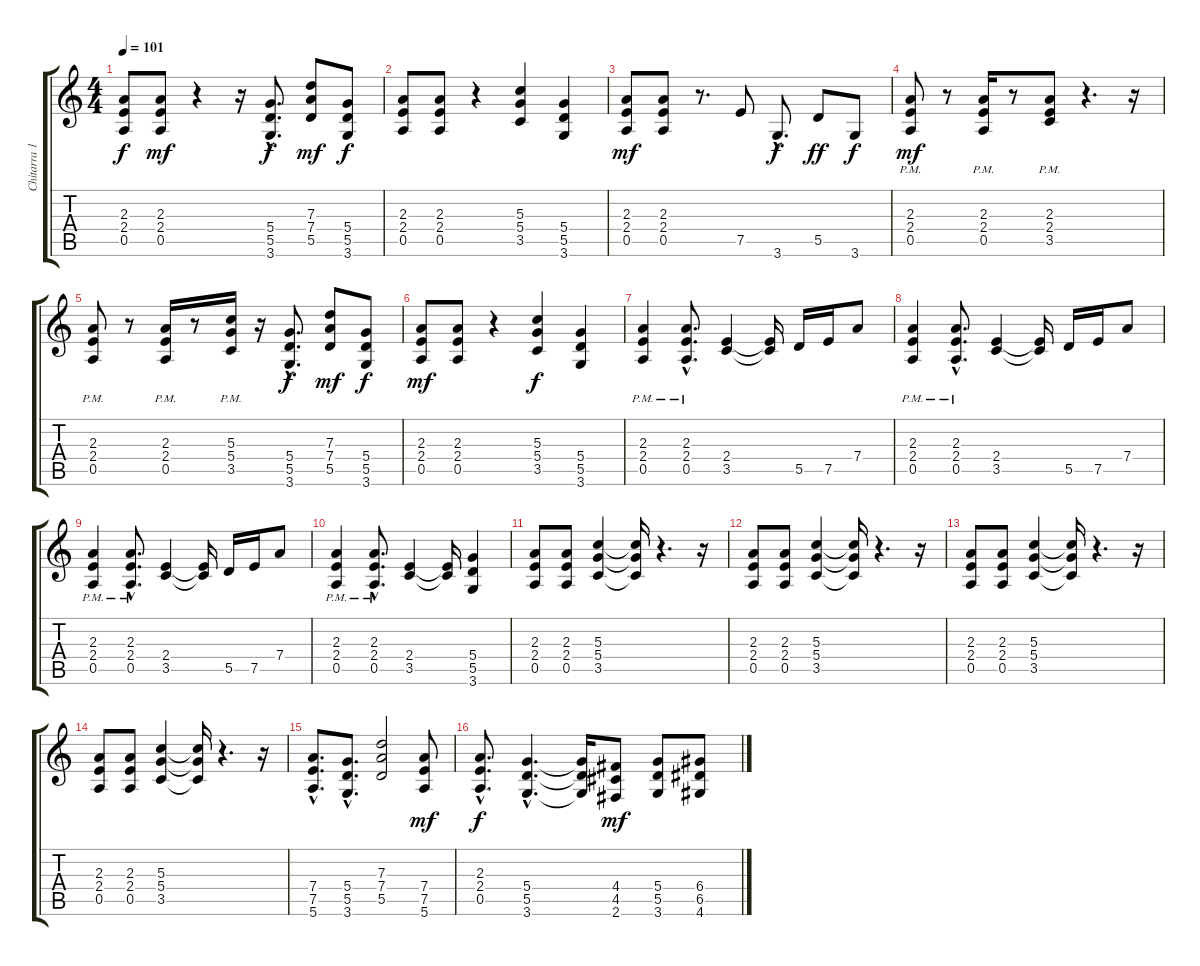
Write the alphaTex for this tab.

\track ("Chitarra 1" "Chitarra 1") {instrument distortionguitar}
\staff {score tabs}
\tuning (E4 B3 G3 D3 A2 E2) {hide}
\ts (4 4)
\tempo 101
\clef g2
\ks c
(2.3 2.4 0.5).8{dy f} (2.3 2.4 0.5).8{dy mf} r.4 r.16 (5.4{hac} 5.5{hac} 3.6{hac}).8{d dy f} (7.3 7.4 5.5).8{dy mf} (5.4 5.5 3.6).8{dy f} |
(2.3 2.4 0.5).8 (2.3 2.4 0.5).8 r.4 (5.3 5.4 3.5).4 (5.4 5.5 3.6).4 |
(2.3 2.4 0.5).8{dy mf} (2.3 2.4 0.5).8 r.8{d} 7.5.8 3.6{hac}.8{d dy f} 5.5.8{dy ff} 3.6.8{dy f} |
(2.3{pm} 2.4{pm} 0.5{pm}).8{dy mf} r.8 (2.3{pm} 2.4{pm} 0.5{pm}).16 r.8 (2.3{pm} 2.4{pm} 3.5{pm}).8 r.4{d} r.16 |
(2.3{pm} 2.4{pm} 0.5{pm}).8 r.8 (2.3{pm} 2.4{pm} 0.5{pm}).16 r.8 (5.3 5.4{pm} 3.5{pm}).16 r.16 (5.4{hac} 5.5{hac} 3.6{hac}).8{d dy f} (7.3 7.4 5.5).8{dy mf} (5.4 5.5 3.6).8{dy f} |
(2.3 2.4 0.5).8{dy mf} (2.3 2.4 0.5).8 r.4 (5.3 5.4 3.5).4{dy f} (5.4 5.5 3.6).4 |
(2.3{pm} 2.4{pm} 0.5{pm}).4 (2.3{hac pm} 2.4{hac pm} 0.5{hac pm}).8{d} (2.4 3.5).4 (2.4{t} 3.5{t}).16 5.5.16 7.5.16 7.4.8 |
(2.3{pm} 2.4{pm} 0.5{pm}).4 (2.3{hac pm} 2.4{hac pm} 0.5{hac pm}).8{d} (2.4 3.5).4 (2.4{t} 3.5{t}).16 5.5.16 7.5.16 7.4.8 |
(2.3{pm} 2.4{pm} 0.5{pm}).4 (2.3{hac pm} 2.4{hac pm} 0.5{hac pm}).8{d} (2.4 3.5).4 (2.4{t} 3.5{t}).16 5.5.16 7.5.16 7.4.8 |
(2.3{pm} 2.4{pm} 0.5{pm}).4 (2.3{hac pm} 2.4{hac pm} 0.5{hac pm}).8{d} (2.4 3.5).4 (2.4{t} 3.5{t}).16 (5.4 5.5 3.6).4 |
(2.3 2.4 0.5).8 (2.3 2.4 0.5).8 (5.3 5.4 3.5).4 (5.3{t} 5.4{t} 3.5{t}).16 r.4{d} r.16 |
(2.3 2.4 0.5).8 (2.3 2.4 0.5).8 (5.3 5.4 3.5).4 (5.3{t} 5.4{t} 3.5{t}).16 r.4{d} r.16 |
(2.3 2.4 0.5).8 (2.3 2.4 0.5).8 (5.3 5.4 3.5).4 (5.3{t} 5.4{t} 3.5{t}).16 r.4{d} r.16 |
(2.3 2.4 0.5).8 (2.3 2.4 0.5).8 (5.3 5.4 3.5).4 (5.3{t} 5.4{t} 3.5{t}).16 r.4{d} r.16 |
(7.4{hac} 7.5{hac} 5.6{hac}).8{d} (5.4{hac} 5.5{hac} 3.6{hac}).8{d} (7.3 7.4 5.5).2 (7.4 7.5 5.6).8{dy mf} |
(2.3{hac} 2.4{hac} 0.5{hac}).8{d dy f} (5.4{hac} 5.5{hac} 3.6{hac}).4{d} (5.4{t} 5.5{t} 3.6{t}).16 (4.4 4.5 2.6).8{dy mf} (5.4 5.5 3.6).8 (6.4 6.5 4.6).8
